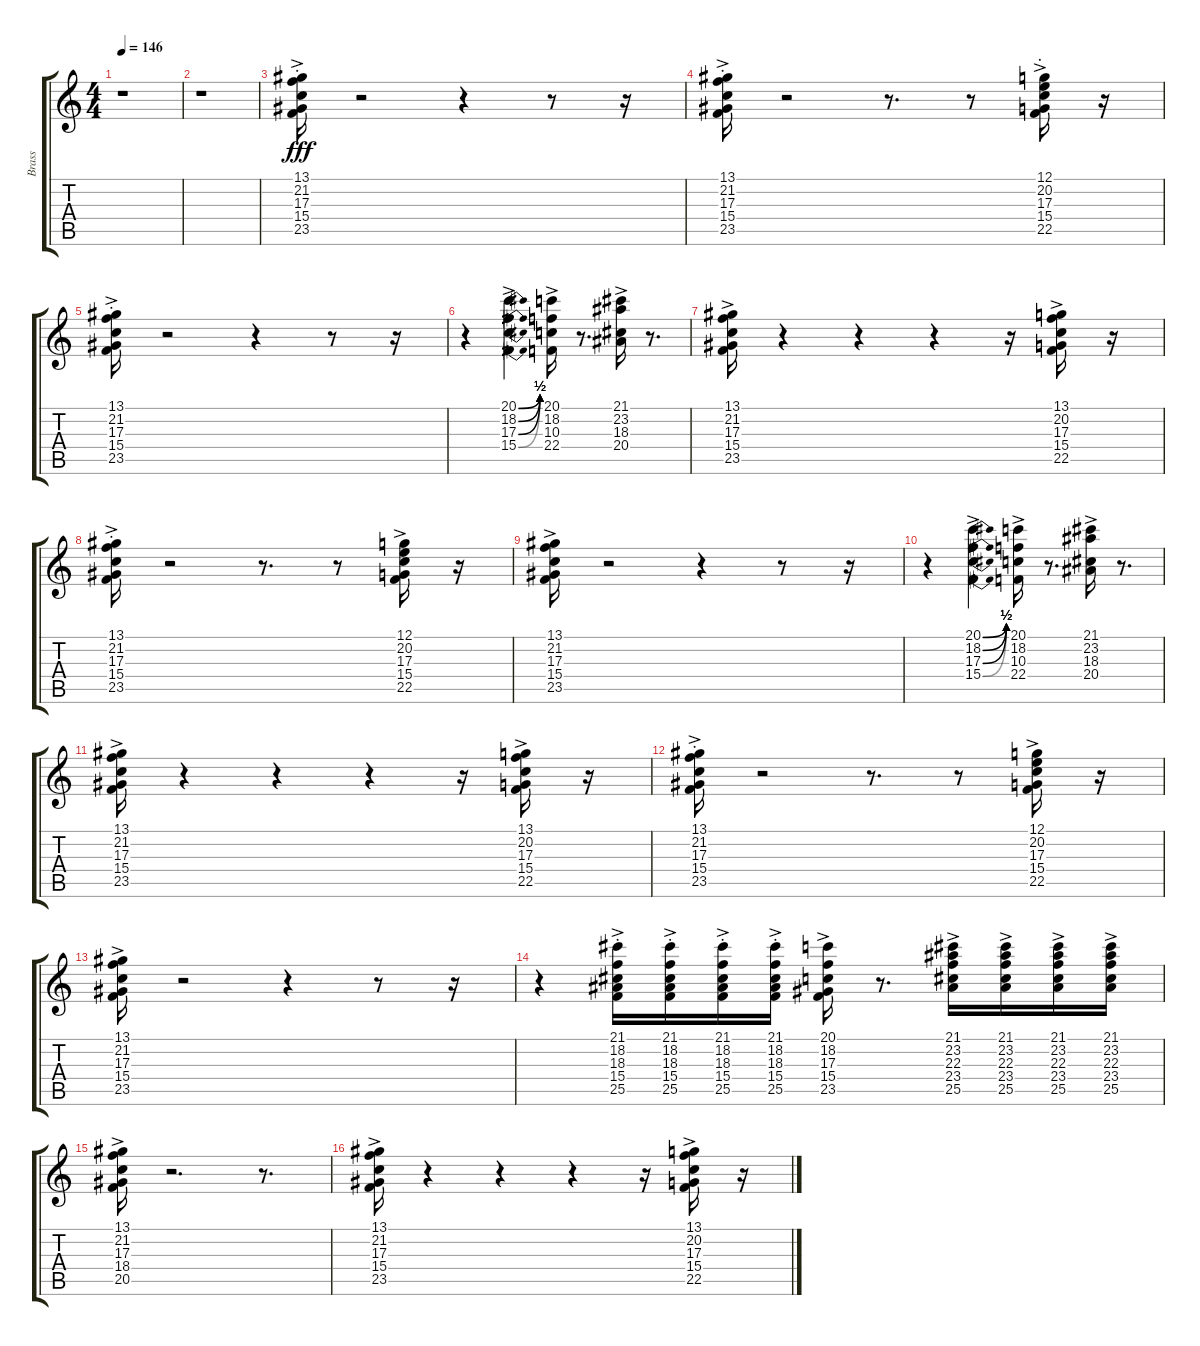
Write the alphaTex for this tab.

\track ("Brass" "Brass") {instrument brasssection}
\staff {score tabs}
\tuning (E4 B3 G3 D3 A2 E2) {hide}
\ts (4 4)
\tempo 146
\clef g2
\ks c
r.1{dy fff} |
r.1 |
(13.1{ac st} 21.2{ac st} 17.3{ac st} 15.4{ac st} 23.5{ac st}).16 r.2 r.4 r.8 r.16 |
(13.1{ac st} 21.2{ac st} 17.3{ac st} 15.4{ac st} 23.5{ac st}).16 r.2 r.8{d} r.8 (12.1{ac} 20.2{ac} 17.3{ac} 15.4{ac st} 22.5{ac st}).16 r.16 |
(13.1{ac st} 21.2{ac st} 17.3{ac st} 15.4{ac st} 23.5{ac st}).16 r.2 r.4 r.8 r.16 |
r.4 (20.1{be (bend 0 0 60 2) ac} 18.2{be (bend 0 0 60 2) ac} 17.3{be (bend 0 0 60 2) ac} 15.4{be (bend 0 0 60 2) ac}).4 (20.1{ac} 18.2{ac} 10.3{ac} 22.4{ac}).16 r.8{d} (21.1{ac} 23.2{ac} 18.3{ac} 20.4{ac}).16 r.8{d} |
(13.1{ac} 21.2{ac} 17.3{ac} 15.4{ac} 23.5{ac}).16 r.4 r.4 r.4 r.16 (13.1{ac} 20.2{ac} 17.3{ac} 15.4{ac} 22.5{ac}).16 r.16 |
(13.1{ac st} 21.2{ac st} 17.3{ac st} 15.4{ac} 23.5{ac}).16 r.2 r.8{d} r.8 (12.1{ac} 20.2{ac} 17.3{ac} 15.4{ac} 22.5{ac}).16 r.16 |
(13.1{ac} 21.2{ac} 17.3{ac} 15.4{ac} 23.5{ac}).16 r.2 r.4 r.8 r.16 |
r.4 (20.1{be (bend 0 0 60 2) ac} 18.2{be (bend 0 0 60 2) ac} 17.3{be (bend 0 0 60 2) ac} 15.4{be (bend 0 0 60 2) ac}).4 (20.1{ac} 18.2{ac} 10.3{ac} 22.4{ac}).16 r.8{d} (21.1{ac} 23.2{ac} 18.3{ac} 20.4{ac}).16 r.8{d} |
(13.1{ac} 21.2{ac} 17.3{ac} 15.4{ac} 23.5{ac}).16 r.4 r.4 r.4 r.16 (13.1{ac} 20.2{ac} 17.3{ac} 15.4{ac} 22.5{ac}).16 r.16 |
(13.1{ac st} 21.2{ac st} 17.3{ac st} 15.4{ac} 23.5{ac}).16 r.2 r.8{d} r.8 (12.1{ac} 20.2{ac} 17.3{ac} 15.4{ac} 22.5{ac}).16 r.16 |
(13.1{ac} 21.2{ac} 17.3{ac} 15.4{ac} 23.5{ac}).16 r.2 r.4 r.8 r.16 |
r.4 (21.1{ac st} 18.2{ac st} 18.3{ac} 15.4{ac} 25.5{ac}).16 (21.1{ac st} 18.2{ac st} 18.3{ac} 15.4{ac} 25.5{ac}).16 (21.1{ac st} 18.2{ac st} 18.3{ac} 15.4{ac} 25.5{ac}).16 (21.1{ac st} 18.2{ac st} 18.3{ac} 15.4{ac} 25.5{ac}).16 (20.1{ac} 18.2{ac} 17.3{ac} 15.4{ac} 23.5{ac}).16 r.8{d} (21.1{ac} 23.2{ac} 22.3{ac} 23.4{ac} 25.5{ac}).16 (21.1{ac} 23.2{ac} 22.3{ac} 23.4{ac} 25.5{ac}).16 (21.1{ac} 23.2{ac} 22.3{ac} 23.4{ac} 25.5{ac}).16 (21.1{ac} 23.2{ac} 22.3{ac} 23.4{ac} 25.5{ac}).16 |
(13.1{ac} 21.2{ac} 17.3{ac} 18.4{ac} 20.5{ac}).16 r.2{d} r.8{d} |
(13.1{ac} 21.2{ac} 17.3{ac} 15.4{ac} 23.5{ac}).16 r.4 r.4 r.4 r.16 (13.1{ac} 20.2{ac} 17.3{ac} 15.4{ac} 22.5{ac}).16 r.16
